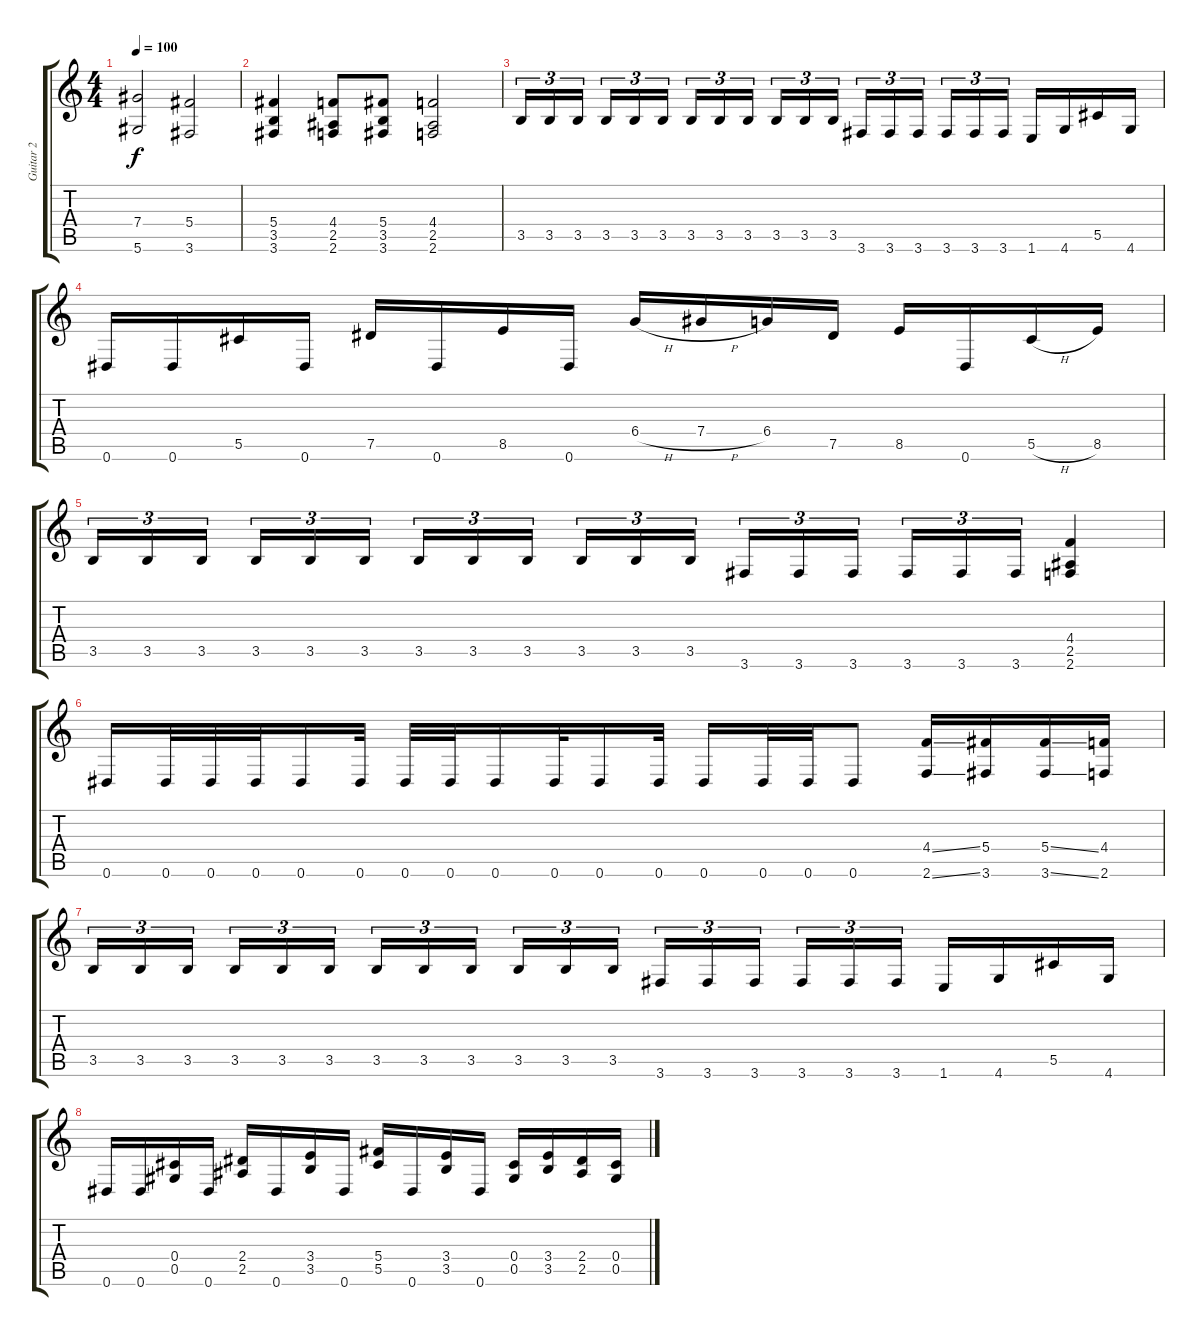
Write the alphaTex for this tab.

\track ("Guitar 2" "Guitar 2") {instrument distortionguitar}
\staff {score tabs}
\tuning (Eb4 Bb3 Gb3 Db3 Ab2 Eb2) {hide}
\ts (4 4)
\tempo 100
\clef g2
\ks c
(7.4 5.6).2{dy f} (5.4 3.6).2 |
(5.4 3.5 3.6).4 (4.4 2.5 2.6).8 (5.4 3.5 3.6).8 (4.4 2.5 2.6).2 |
3.5.16{tu (3 2)} 3.5.16{tu (3 2)} 3.5.16{tu (3 2)} 3.5.16{tu (3 2)} 3.5.16{tu (3 2)} 3.5.16{tu (3 2)} 3.5.16{tu (3 2)} 3.5.16{tu (3 2)} 3.5.16{tu (3 2)} 3.5.16{tu (3 2)} 3.5.16{tu (3 2)} 3.5.16{tu (3 2)} 3.6.16{tu (3 2)} 3.6.16{tu (3 2)} 3.6.16{tu (3 2)} 3.6.16{tu (3 2)} 3.6.16{tu (3 2)} 3.6.16{tu (3 2)} 1.6.16 4.6.16 5.5.16 4.6.16 |
0.6.16 0.6.16 5.5.16 0.6.16 7.5.16 0.6.16 8.5.16 0.6.16 6.4{h}.16 7.4{h}.16 6.4.16 7.5.16 8.5.16 0.6.16 5.5{h}.16 8.5.16 |
3.5.16{tu (3 2)} 3.5.16{tu (3 2)} 3.5.16{tu (3 2)} 3.5.16{tu (3 2)} 3.5.16{tu (3 2)} 3.5.16{tu (3 2)} 3.5.16{tu (3 2)} 3.5.16{tu (3 2)} 3.5.16{tu (3 2)} 3.5.16{tu (3 2)} 3.5.16{tu (3 2)} 3.5.16{tu (3 2)} 3.6.16{tu (3 2)} 3.6.16{tu (3 2)} 3.6.16{tu (3 2)} 3.6.16{tu (3 2)} 3.6.16{tu (3 2)} 3.6.16{tu (3 2)} (4.4 2.5 2.6).4 |
0.6.16 0.6.32 0.6.32 0.6.32 0.6.16 0.6.32 0.6.32 0.6.32 0.6.16 0.6.32 0.6.16 0.6.32 0.6.16 0.6.32 0.6.32 0.6.8 (4.4{ss} 2.6{ss}).16 (5.4 3.6).16 (5.4{ss} 3.6{ss}).16 (4.4 2.6).16 |
3.5.16{tu (3 2)} 3.5.16{tu (3 2)} 3.5.16{tu (3 2)} 3.5.16{tu (3 2)} 3.5.16{tu (3 2)} 3.5.16{tu (3 2)} 3.5.16{tu (3 2)} 3.5.16{tu (3 2)} 3.5.16{tu (3 2)} 3.5.16{tu (3 2)} 3.5.16{tu (3 2)} 3.5.16{tu (3 2)} 3.6.16{tu (3 2)} 3.6.16{tu (3 2)} 3.6.16{tu (3 2)} 3.6.16{tu (3 2)} 3.6.16{tu (3 2)} 3.6.16{tu (3 2)} 1.6.16 4.6.16 5.5.16 4.6.16 |
0.6.16 0.6.16 (0.4 0.5).16 0.6.16 (2.4 2.5).16 0.6.16 (3.4 3.5).16 0.6.16 (5.4 5.5).16 0.6.16 (3.4 3.5).16 0.6.16 (0.4 0.5).16 (3.4 3.5).16 (2.4 2.5).16 (0.4 0.5).16
